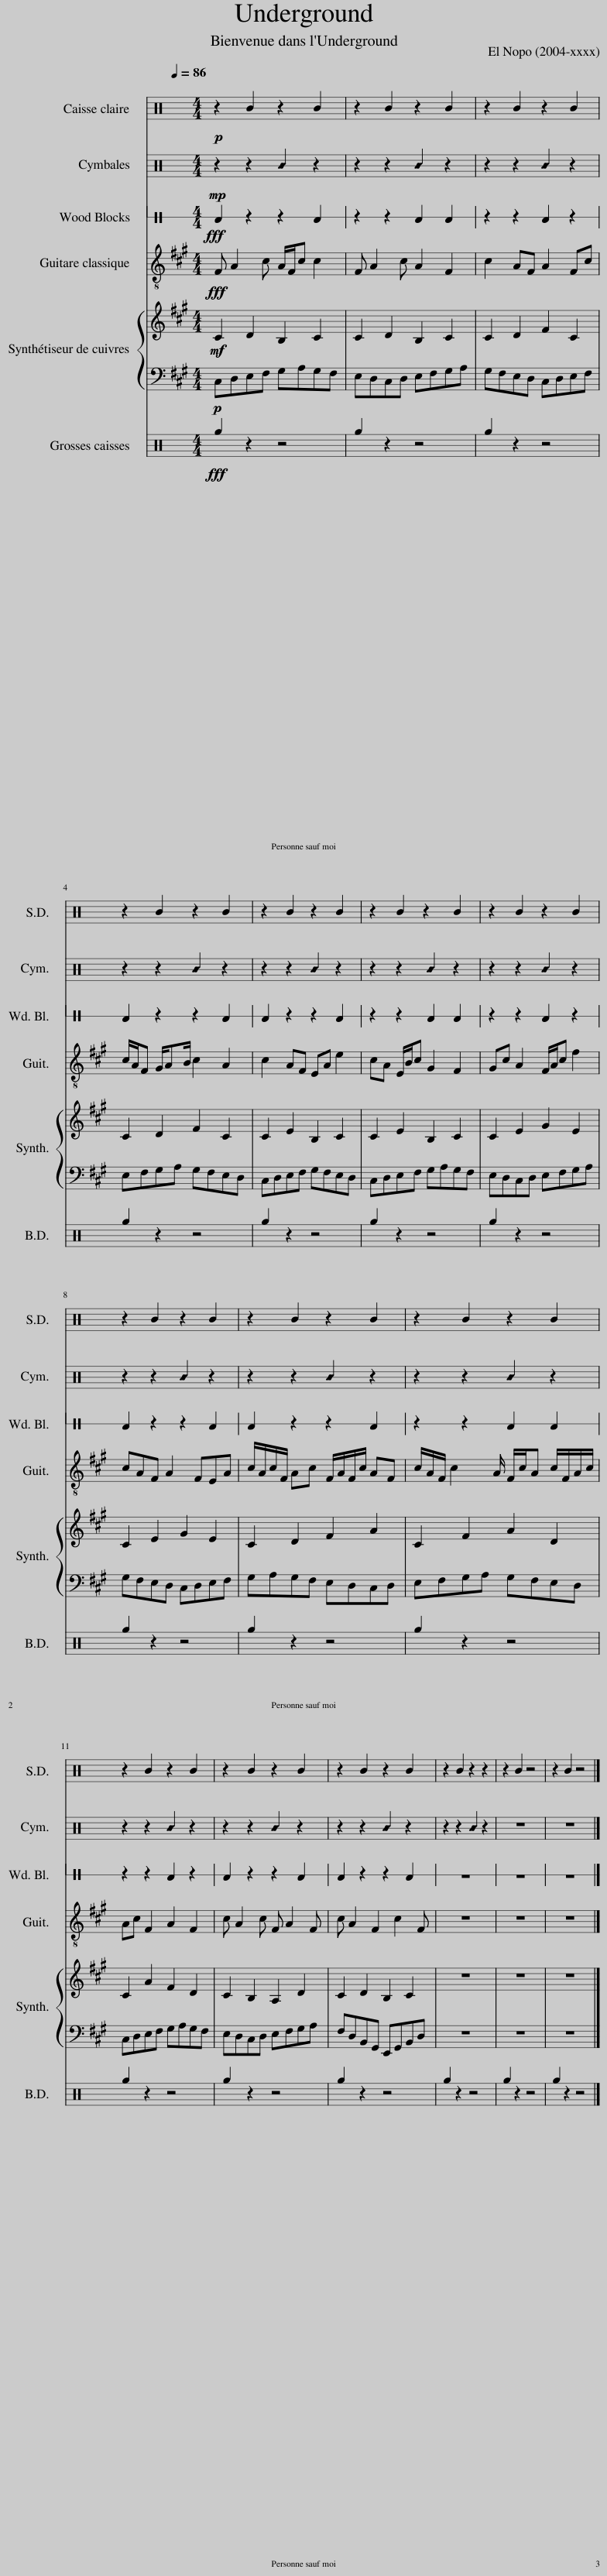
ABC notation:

X:1
%%score 1 2 3 4 { 5 | 6 } 7
L:1/8
Q:1/4=86
M:4/4
I:linebreak $
K:C
V:1 perc
K:none
V:2 perc
K:none
V:3 perc stafflines=1
K:none
V:4 treble-8
V:5 treble
V:6 bass
V:7 perc
K:none
V:1
!p! z2 B2 z2 B2 | z2 B2 z2 B2 | z2 B2 z2 B2 |$ z2 B2 z2 B2 | z2 B2 z2 B2 | %5
 z2 B2 z2 B2 | z2 B2 z2 B2 |$ z2 B2 z2 B2 | z2 B2 z2 B2 | z2 B2 z2 B2 |$ %10
 z2 B2 z2 B2 | z2 B2 z2 B2 | z2 B2 z2 B2 | z2 B2 z2 z2 | z2 B2 z4 | %15
 z2 B2 z4 |] %16
V:2
!mp! z2 z2 _B2 z2 | z2 z2 _B2 z2 | z2 z2 _B2 z2 |$ z2 z2 _B2 z2 | z2 z2 _B2 z2 | %5
 z2 z2 _B2 z2 | z2 z2 _B2 z2 |$ z2 z2 _B2 z2 | z2 z2 _B2 z2 | z2 z2 _B2 z2 |$ %10
 z2 z2 _B2 z2 | z2 z2 _B2 z2 | z2 z2 _B2 z2 | z2 z2 _B2 z2 | z8 | %15
 z8 |] %16
V:3
!fff! D2 z2 z2 D2 | z2 z2 D2 D2 | z2 z2 D2 z2 |$ D2 z2 z2 D2 | D2 z2 z2 D2 | %5
 z2 z2 D2 D2 | z2 z2 D2 z2 |$ D2 z2 z2 D2 | D2 z2 z2 D2 | z2 z2 D2 D2 |$ %10
 z2 z2 D2 z2 | D2 z2 z2 D2 | D2 z2 z2 D2 | z8 | z8 | %15
 z8 |] %16
V:4
[K:A]!fff! F A2 c A/F/c c2 | F A2 c A2 F2 | c2 AF A2 Fc |$ c/A/F G/AB/ c2 A2 | c2 AF EA e2 | %5
 cA E/B/c G2 F2 | Gc A2 F/A/c f2 |$ cAF A2 FEA | c/A/c/F/ Ac F/A/F/c/ AF | c/A/F/ c2 A/ F/c/A c/F/A/c/ |$ %10
 Ac F2 A2 F2 | c A2 c F A2 F | c A2 F2 c2 F | z8 | z8 | %15
 z8 |] %16
V:5
[K:A]!mf! C2 D2 B,2 C2 | C2 D2 B,2 C2 | C2 D2 F2 C2 |$ C2 D2 F2 C2 | C2 E2 B,2 C2 | %5
 C2 E2 B,2 C2 | C2 E2 G2 E2 |$ C2 E2 G2 E2 | C2 D2 F2 A2 | C2 F2 A2 D2 |$ %10
 C2 A2 F2 D2 | C2 B,2 A,2 D2 | C2 D2 B,2 C2 | z8 | z8 | %15
 z8 |] %16
V:6
[K:A]!p! C,D,E,F, G,A,G,F, | E,D,C,D, E,F,G,A, | G,F,E,D, C,D,E,F, |$ E,F,G,A, G,F,E,D, | C,D,E,F, G,F,E,D, | %5
 C,D,E,F, G,A,G,F, | E,D,C,D, E,F,G,A, |$ G,F,E,D, C,D,E,F, | G,A,G,F, E,D,C,D, | E,F,G,A, G,F,E,D, |$ %10
 C,D,E,F, G,A,G,F, | E,D,C,D, E,F,G,A, | F,D,B,,G,, E,,G,,B,,D, | z8 | z8 | %15
 z8 |] %16
V:7
!fff! g2 z2 z4 | g2 z2 z4 | g2 z2 z4 |$ g2 z2 z4 | g2 z2 z4 | %5
 g2 z2 z4 | g2 z2 z4 |$ g2 z2 z4 | g2 z2 z4 | g2 z2 z4 |$ %10
 g2 z2 z4 | g2 z2 z4 | g2 z2 z4 | g2 z2 z4 | g2 z2 z4 | %15
 g2 z2 z4 |] %16
